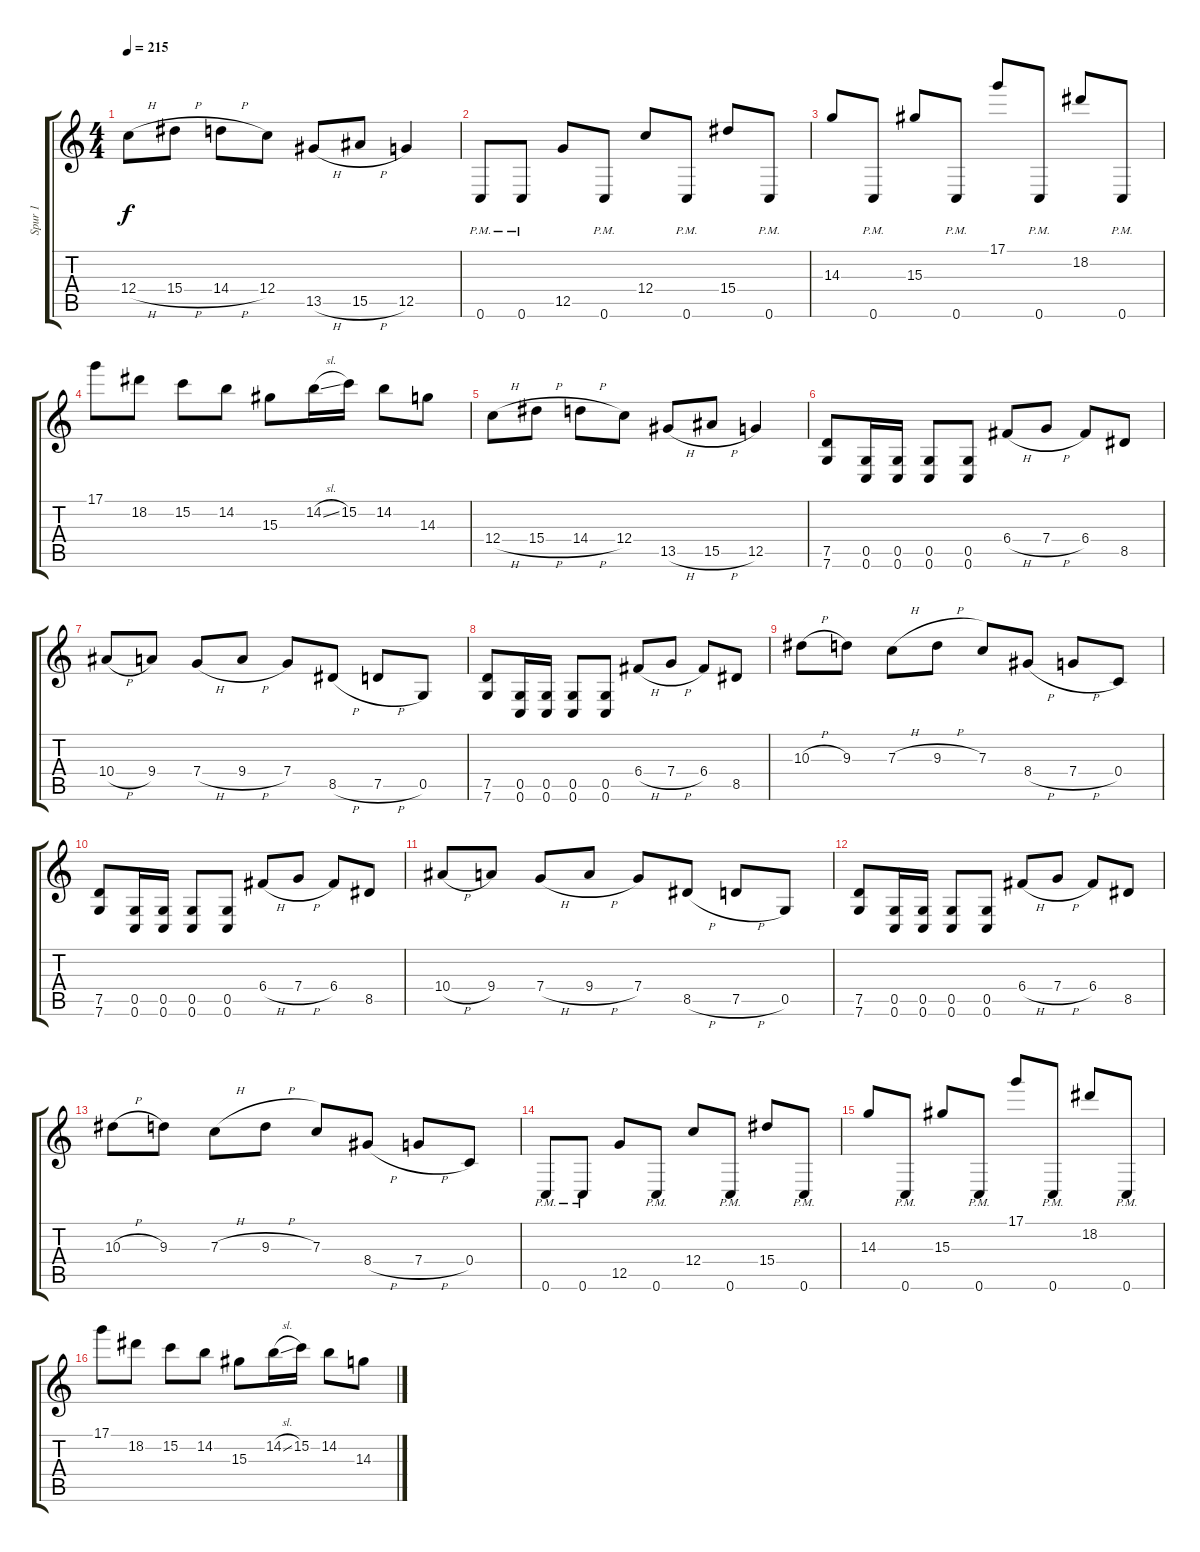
\track ("Spur 1" "Spur 1") {instrument distortionguitar}
\staff {score tabs}
\tuning (D4 A3 F3 C3 G2 C2) {hide}
\ts (4 4)
\tempo 215
\clef g2
\ks c
12.4{h}.8{dy f} 15.4{h}.8 14.4{h}.8 12.4.8 13.5{h}.8 15.5{h}.8 12.5.4 |
0.6{pm}.8 0.6{pm}.8 12.5.8 0.6{pm}.8 12.4.8 0.6{pm}.8 15.4.8 0.6{pm}.8 |
14.3.8 0.6{pm}.8 15.3.8 0.6{pm}.8 17.1.8 0.6{pm}.8 18.2.8 0.6{pm}.8 |
17.1.8 18.2.8 15.2.8 14.2.8 15.3.8 14.2{sl}.16 15.2.16 14.2.8 14.3.8 |
12.4{h}.8 15.4{h}.8 14.4{h}.8 12.4.8 13.5{h}.8 15.5{h}.8 12.5.4 |
(7.5 7.6).8 (0.5 0.6).16 (0.5 0.6).16 (0.5 0.6).8 (0.5 0.6).8 6.4{h}.8 7.4{h}.8 6.4.8 8.5.8 |
10.4{h}.8 9.4.8 7.4{h}.8 9.4{h}.8 7.4.8 8.5{h}.8 7.5{h}.8 0.5.8 |
(7.5 7.6).8 (0.5 0.6).16 (0.5 0.6).16 (0.5 0.6).8 (0.5 0.6).8 6.4{h}.8 7.4{h}.8 6.4.8 8.5.8 |
10.3{h}.8 9.3.8 7.3{h}.8 9.3{h}.8 7.3.8 8.4{h}.8 7.4{h}.8 0.4.8 |
(7.5 7.6).8 (0.5 0.6).16 (0.5 0.6).16 (0.5 0.6).8 (0.5 0.6).8 6.4{h}.8 7.4{h}.8 6.4.8 8.5.8 |
10.4{h}.8 9.4.8 7.4{h}.8 9.4{h}.8 7.4.8 8.5{h}.8 7.5{h}.8 0.5.8 |
(7.5 7.6).8 (0.5 0.6).16 (0.5 0.6).16 (0.5 0.6).8 (0.5 0.6).8 6.4{h}.8 7.4{h}.8 6.4.8 8.5.8 |
10.3{h}.8 9.3.8 7.3{h}.8 9.3{h}.8 7.3.8 8.4{h}.8 7.4{h}.8 0.4.8 |
0.6{pm}.8 0.6{pm}.8 12.5.8 0.6{pm}.8 12.4.8 0.6{pm}.8 15.4.8 0.6{pm}.8 |
14.3.8 0.6{pm}.8 15.3.8 0.6{pm}.8 17.1.8 0.6{pm}.8 18.2.8 0.6{pm}.8 |
17.1.8 18.2.8 15.2.8 14.2.8 15.3.8 14.2{sl}.16 15.2.16 14.2.8 14.3.8
